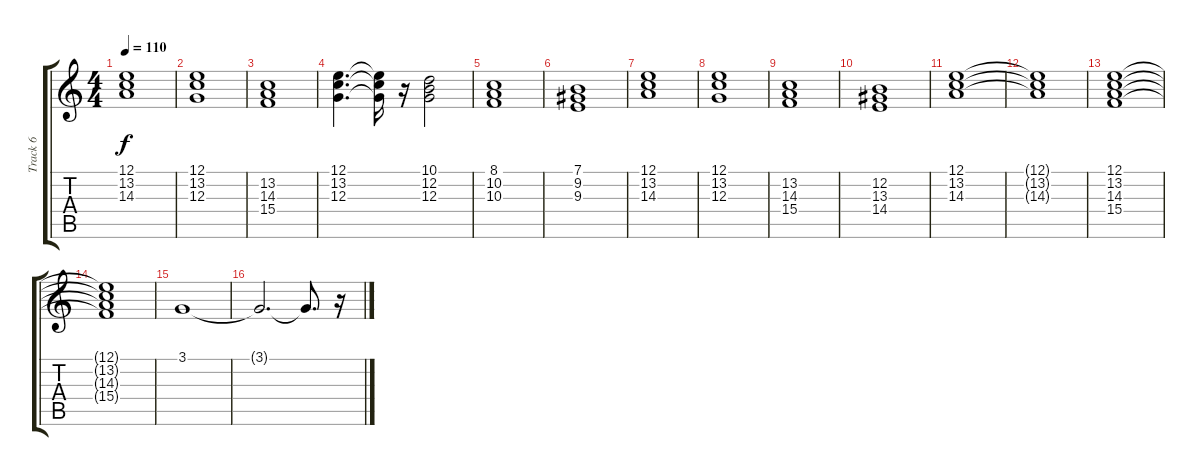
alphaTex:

\track ("Track 6" "Track 6") {instrument pad2warm}
\staff {score tabs}
\tuning (E4 B3 G3 D3 A2 E2) {hide}
\ts (4 4)
\tempo 110
\clef g2
\ks c
(12.1 13.2 14.3).1{dy f} |
(12.1 13.2 12.3).1 |
(13.2 14.3 15.4).1 |
(12.1 13.2 12.3).4{d} (12.1{t} 13.2{t} 12.3{t}).16 r.16 (10.1 12.2 12.3).2 |
(8.1 10.2 10.3).1 |
(7.1 9.2 9.3).1 |
(12.1 13.2 14.3).1 |
(12.1 13.2 12.3).1 |
(13.2 14.3 15.4).1 |
(12.2 13.3 14.4).1 |
(12.1 13.2 14.3).1 |
(12.1{t} 13.2{t} 14.3{t}).1 |
(12.1 13.2 14.3 15.4).1 |
(12.1{t} 13.2{t} 14.3{t} 15.4{t}).1 |
3.1.1 |
3.1{t}.2{d} 3.1{t}.8{d} r.16
